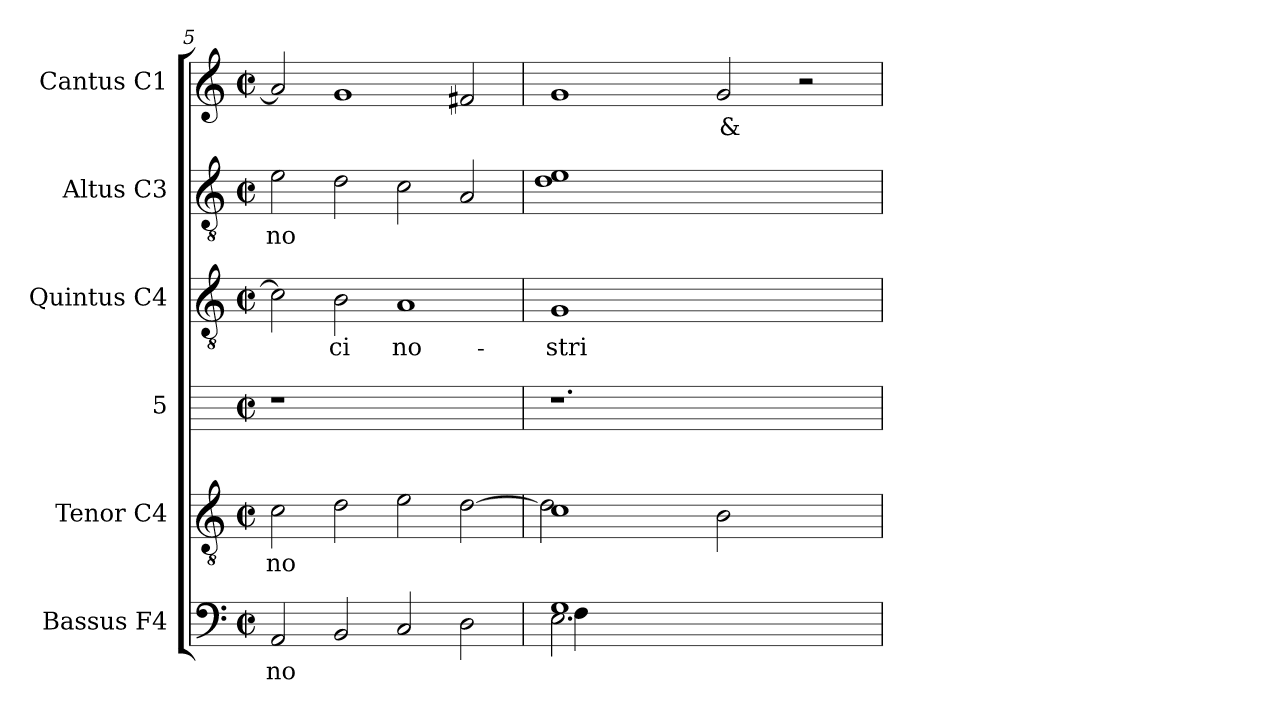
**kern	**text	**kern	**text	**kern	**kern	**text	**kern	**text	**kern	**text
*part6	*part6	*part5	*part5	*part4	*part3	*part3	*part2	*part2	*part1	*part1
*staff6	*staff6	*staff5	*staff5	*staff4	*staff3	*staff3	*staff2	*staff2	*staff1	*staff1
*I"Bassus  F4	*	*I"Tenor  C4	*	*I"5	*I"Quintus  C4	*	*I"Altus  C3	*	*I"Cantus  C1	*
*I'B	*	*I'T	*	*	*	*	*I'A	*	*I'C	*
*clefF4	*	*clefGv2	*	*	*clefGv2	*	*clefGv2	*	*clefG2	*
*k[]	*	*k[]	*	*k[]	*k[]	*	*k[]	*	*k[]	*
*C:	*	*C:	*	*C:	*C:	*	*C:	*	*C:	*
*M2/2	*	*M2/2	*	*M2/2	*M2/2	*	*M2/2	*	*M2/2	*
*met(c|)	*	*met(c|)	*	*met(c|)	*met(c|)	*	*met(c|)	*	*met(c|)	*
=5	=5	=5	=5	=5	=5	=5	=5	=5	=5	=5
!	!LO:LY:b:cj	!	!LO:LY:b:cj	!	!	!LO:LY:b:cj	!	!LO:LY:b:cj	!	!LO:LY:b:cj
2AA/	no-	2c\	no-	1r	2c\]	--	2e\	no-	2a/]	--
!	!LO:LY:b:cj	!	!LO:LY:b:cj	!	!	!LO:LY:b:cj	!	!LO:LY:b:cj	!	!LO:LY:b:cj
2BB/	--	2d\	--	.	2B\	-ci	2d\	--	1g	--
!	!LO:LY:b:cj	!	!LO:LY:b:cj	!	!	!LO:LY:b:cj	!	!LO:LY:b:cj	!	!
2C/	--	2e\	--	1ryy	1A	no-	2c\	--	.	.
!	!LO:LY:b:cj	!	!LO:LY:b:cj	!	!	!	!	!LO:LY:b:cj	!	!LO:LY:b:cj
2D\	--	[>2d\	--	.	.	.	2A/	--	2f#X/	--
=6	=6	=6	=6	=6	=6	=6	=6	=6	=6	=6
*^	*	*	*	*	*	*	*	*	*	*
*	*^	*	*	*	*	*	*	*	*	*	*
!	!	!	!LO:LY:b:cj	!	!LO:LY:b:cj	!	!	!LO:LY:b:cj	!	!LO:LY:b:cj	!	!
*	*	*	*	*^	*	*	*	*	*	*	*	*
1G	2.E\	4F\	--	1c	2d\]	--	1.r	1G	-stri	1e 1d	--	1g	.
.	.	1ryy	.	.	.	.	.	.	.	.	.	.	.
.	.	.	.	.	2ryy	.	.	.	.	.	.	.	.
.	1ryy	.	.	.	.	.	.	.	.	.	.	.	.
!	!	!	!	!	!	!LO:LY:b:cj	!	!	!	!	!	!	!LO:LY:b:cj
1ryy	.	.	.	2B\	1ryy	--	.	1ryy	.	1ryy	.	2g/	-&
.	.	2.ryy	.	.	.	.	.	.	.	.	.	.	.
.	.	.	.	2ryy	.	.	2ryy	.	.	.	.	2r	.
.	4ryy	.	.	.	.	.	.	.	.	.	.	.	.
*v	*v	*v	*	*	*	*	*	*	*	*	*	*	*
*	*	*v	*v	*	*	*	*	*	*	*	*
=	=	=	=	=	=	=	=	=	=	=
*-	*-	*-	*-	*-	*-	*-	*-	*-	*-	*-
